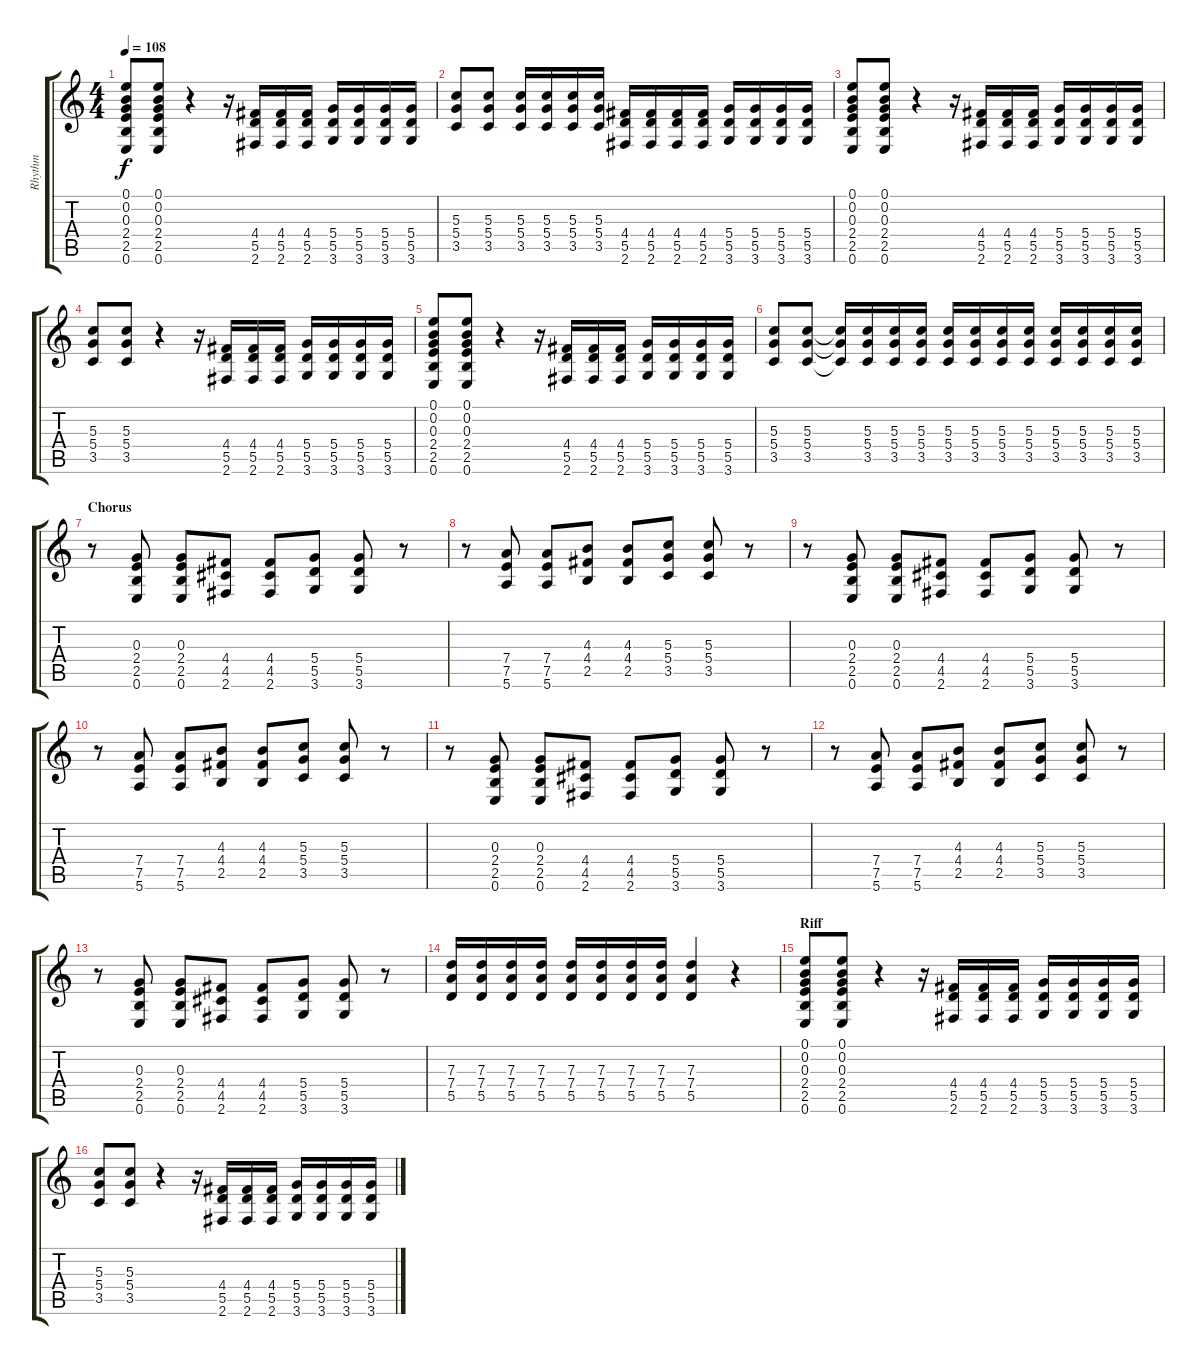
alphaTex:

\track ("Rhythm" "Rhythm") {instrument distortionguitar}
\staff {score tabs}
\tuning (E4 B3 G3 D3 A2 E2) {hide}
\ts (4 4)
\tempo 108
\clef g2
\ks c
(0.1 0.2 0.3 2.4 2.5 0.6).8{dy f} (0.1 0.2 0.3 2.4 2.5 0.6).8 r.4 r.16 (4.4 5.5 2.6).16 (4.4 5.5 2.6).16 (4.4 5.5 2.6).16 (5.4 5.5 3.6).16 (5.4 5.5 3.6).16 (5.4 5.5 3.6).16 (5.4 5.5 3.6).16 |
(5.3 5.4 3.5).8 (5.3 5.4 3.5).8 (5.3 5.4 3.5).16 (5.3 5.4 3.5).16 (5.3 5.4 3.5).16 (5.3 5.4 3.5).16 (4.4 5.5 2.6).16 (4.4 5.5 2.6).16 (4.4 5.5 2.6).16 (4.4 5.5 2.6).16 (5.4 5.5 3.6).16 (5.4 5.5 3.6).16 (5.4 5.5 3.6).16 (5.4 5.5 3.6).16 |
(0.1 0.2 0.3 2.4 2.5 0.6).8 (0.1 0.2 0.3 2.4 2.5 0.6).8 r.4 r.16 (4.4 5.5 2.6).16 (4.4 5.5 2.6).16 (4.4 5.5 2.6).16 (5.4 5.5 3.6).16 (5.4 5.5 3.6).16 (5.4 5.5 3.6).16 (5.4 5.5 3.6).16 |
(5.3 5.4 3.5).8 (5.3 5.4 3.5).8 r.4 r.16 (4.4 5.5 2.6).16 (4.4 5.5 2.6).16 (4.4 5.5 2.6).16 (5.4 5.5 3.6).16 (5.4 5.5 3.6).16 (5.4 5.5 3.6).16 (5.4 5.5 3.6).16 |
(0.1 0.2 0.3 2.4 2.5 0.6).8 (0.1 0.2 0.3 2.4 2.5 0.6).8 r.4 r.16 (4.4 5.5 2.6).16 (4.4 5.5 2.6).16 (4.4 5.5 2.6).16 (5.4 5.5 3.6).16 (5.4 5.5 3.6).16 (5.4 5.5 3.6).16 (5.4 5.5 3.6).16 |
(5.3 5.4 3.5).8 (5.3 5.4 3.5).8 (5.3{t} 5.4{t} 3.5{t}).16 (5.3 5.4 3.5).16 (5.3 5.4 3.5).16 (5.3 5.4 3.5).16 (5.3 5.4 3.5).16 (5.3 5.4 3.5).16 (5.3 5.4 3.5).16 (5.3 5.4 3.5).16 (5.3 5.4 3.5).16 (5.3 5.4 3.5).16 (5.3 5.4 3.5).16 (5.3 5.4 3.5).16 |
\section ("" "Chorus")
r.8 (0.3 2.4 2.5 0.6).8 (0.3 2.4 2.5 0.6).8 (4.4 4.5 2.6).8 (4.4 4.5 2.6).8 (5.4 5.5 3.6).8 (5.4 5.5 3.6).8 r.8 |
r.8 (7.4 7.5 5.6).8 (7.4 7.5 5.6).8 (4.3 4.4 2.5).8 (4.3 4.4 2.5).8 (5.3 5.4 3.5).8 (5.3 5.4 3.5).8 r.8 |
r.8 (0.3 2.4 2.5 0.6).8 (0.3 2.4 2.5 0.6).8 (4.4 4.5 2.6).8 (4.4 4.5 2.6).8 (5.4 5.5 3.6).8 (5.4 5.5 3.6).8 r.8 |
r.8 (7.4 7.5 5.6).8 (7.4 7.5 5.6).8 (4.3 4.4 2.5).8 (4.3 4.4 2.5).8 (5.3 5.4 3.5).8 (5.3 5.4 3.5).8 r.8 |
r.8 (0.3 2.4 2.5 0.6).8 (0.3 2.4 2.5 0.6).8 (4.4 4.5 2.6).8 (4.4 4.5 2.6).8 (5.4 5.5 3.6).8 (5.4 5.5 3.6).8 r.8 |
r.8 (7.4 7.5 5.6).8 (7.4 7.5 5.6).8 (4.3 4.4 2.5).8 (4.3 4.4 2.5).8 (5.3 5.4 3.5).8 (5.3 5.4 3.5).8 r.8 |
r.8 (0.3 2.4 2.5 0.6).8 (0.3 2.4 2.5 0.6).8 (4.4 4.5 2.6).8 (4.4 4.5 2.6).8 (5.4 5.5 3.6).8 (5.4 5.5 3.6).8 r.8 |
(7.3 7.4 5.5).16 (7.3 7.4 5.5).16 (7.3 7.4 5.5).16 (7.3 7.4 5.5).16 (7.3 7.4 5.5).16 (7.3 7.4 5.5).16 (7.3 7.4 5.5).16 (7.3 7.4 5.5).16 (7.3 7.4 5.5).4 r.4 |
\section ("" "Riff")
(0.1 0.2 0.3 2.4 2.5 0.6).8 (0.1 0.2 0.3 2.4 2.5 0.6).8 r.4 r.16 (4.4 5.5 2.6).16 (4.4 5.5 2.6).16 (4.4 5.5 2.6).16 (5.4 5.5 3.6).16 (5.4 5.5 3.6).16 (5.4 5.5 3.6).16 (5.4 5.5 3.6).16 |
(5.3 5.4 3.5).8 (5.3 5.4 3.5).8 r.4 r.16 (4.4 5.5 2.6).16 (4.4 5.5 2.6).16 (4.4 5.5 2.6).16 (5.4 5.5 3.6).16 (5.4 5.5 3.6).16 (5.4 5.5 3.6).16 (5.4 5.5 3.6).16
